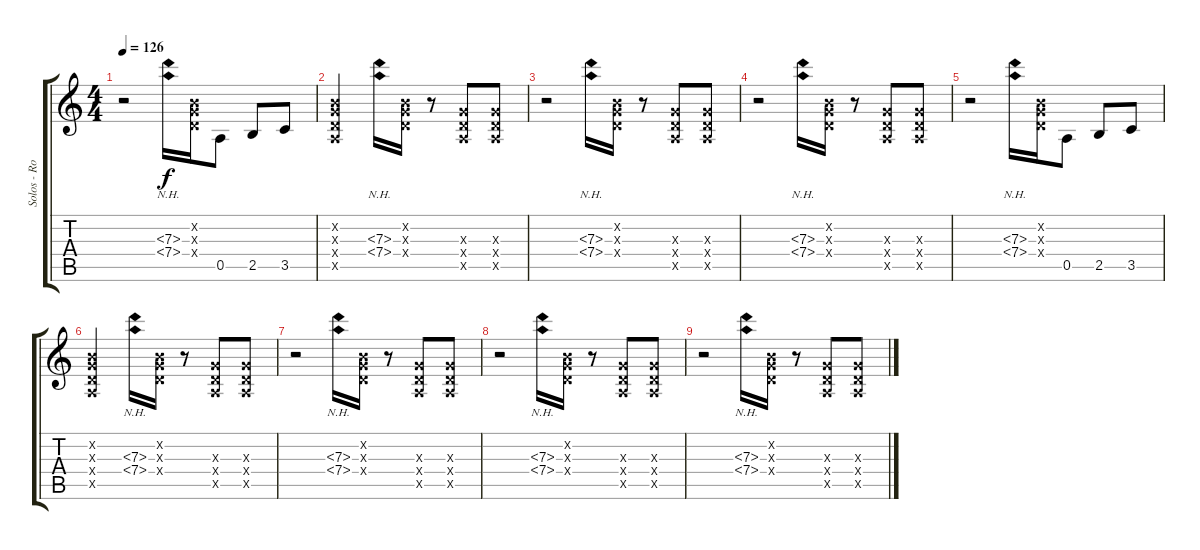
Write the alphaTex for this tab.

\track ("Solos - Rossington and Barry Harwood" "Solos - Ro") {instrument distortionguitar}
\staff {score tabs}
\tuning (E4 B3 G3 D3 A2 D2) {hide}
\ts (4 4)
\tempo 126
\clef g2
\ks c
r.2{dy f} (7.3{nh} 7.4{nh}).16 (0.2{x} 0.3{x} 0.4{x}).16 0.5.8 2.5.8 3.5.8 |
(0.2{x} 0.3{x} 0.4{x} 0.5{x}).2 (7.3{nh} 7.4{nh}).16 (0.2{x} 0.3{x} 0.4{x}).16 r.8 (0.3{x} 0.4{x} 0.5{x}).8 (0.3{x} 0.4{x} 0.5{x}).8 |
r.2 (7.3{nh} 7.4{nh}).16 (0.2{x} 0.3{x} 0.4{x}).16 r.8 (0.3{x} 0.4{x} 0.5{x}).8 (0.3{x} 0.4{x} 0.5{x}).8 |
r.2 (7.3{nh} 7.4{nh}).16 (0.2{x} 0.3{x} 0.4{x}).16 r.8 (0.3{x} 0.4{x} 0.5{x}).8 (0.3{x} 0.4{x} 0.5{x}).8 |
r.2 (7.3{nh} 7.4{nh}).16 (0.2{x} 0.3{x} 0.4{x}).16 0.5.8 2.5.8 3.5.8 |
(0.2{x} 0.3{x} 0.4{x} 0.5{x}).2 (7.3{nh} 7.4{nh}).16 (0.2{x} 0.3{x} 0.4{x}).16 r.8 (0.3{x} 0.4{x} 0.5{x}).8 (0.3{x} 0.4{x} 0.5{x}).8 |
r.2 (7.3{nh} 7.4{nh}).16 (0.2{x} 0.3{x} 0.4{x}).16 r.8 (0.3{x} 0.4{x} 0.5{x}).8 (0.3{x} 0.4{x} 0.5{x}).8 |
r.2 (7.3{nh} 7.4{nh}).16 (0.2{x} 0.3{x} 0.4{x}).16 r.8 (0.3{x} 0.4{x} 0.5{x}).8 (0.3{x} 0.4{x} 0.5{x}).8 |
r.2 (7.3{nh} 7.4{nh}).16 (0.2{x} 0.3{x} 0.4{x}).16 r.8 (0.3{x} 0.4{x} 0.5{x}).8 (0.3{x} 0.4{x} 0.5{x}).8
